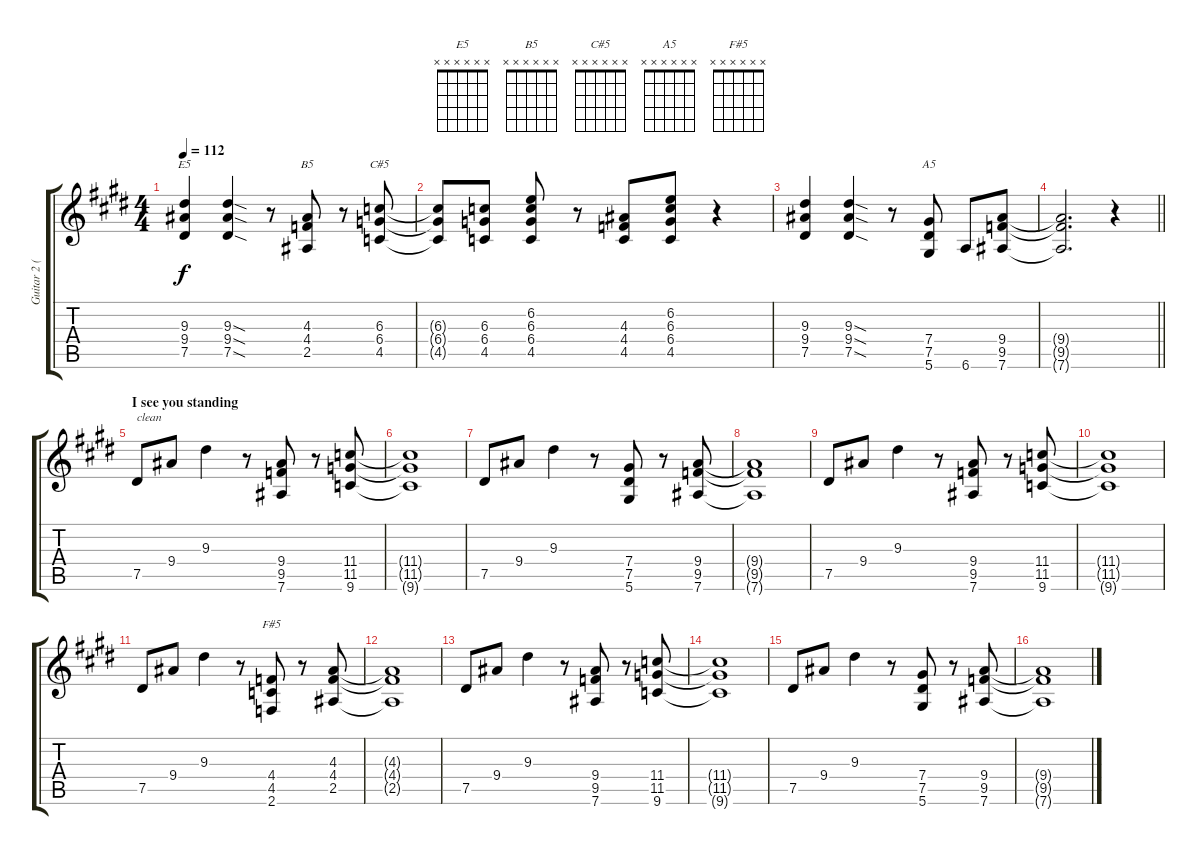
\track ("Guitar 2 (Izzy)" "Guitar 2 (") {instrument overdrivenguitar}
\staff {score tabs}
\tuning (Eb4 Bb3 Gb3 Db3 Ab2 Eb2) {hide}
\chord ("E5" x x x x x x)
\chord ("B5" x x x x x x)
\chord ("C#5" x x x x x x)
\chord ("A5" x x x x x x)
\chord ("F#5" x x x x x x)
\ts (4 4)
\tempo 112
\clef g2
\ks e
(9.3 9.4 7.5).4{ch "E5" dy f} (9.3{sod} 9.4{sod} 7.5{sod}).4 r.8 (4.3 4.4 2.5).8{ch "B5"} r.8 (6.3 6.4 4.5).8{ch "C#5"} |
(6.3{t} 6.4{t} 4.5{t}).8 (6.3 6.4 4.5).8 (6.2 6.3 6.4 4.5).8 r.8 (4.3 4.4 4.5).8 (6.2 6.3 6.4 4.5).8 r.4 |
(9.3 9.4 7.5).4 (9.3{sod} 9.4{sod} 7.5{sod}).4 r.8 (7.4 7.5 5.6).8{ch "A5"} 6.6.8 (9.4 9.5 7.6).8 |
\barLineRight lightlight
(9.4{t} 9.5{t} 7.6{t}).2{d} r.4 |
\section ("" "I see you standing")
7.5.8{txt "clean" instrument electricguitarjazz} 9.4.8 9.3.4 r.8 (9.4 9.5 7.6).8 r.8 (11.4 11.5 9.6).8 |
(11.4{t} 11.5{t} 9.6{t}).1 |
7.5.8 9.4.8 9.3.4 r.8 (7.4 7.5 5.6).8 r.8 (9.4 9.5 7.6).8 |
(9.4{t} 9.5{t} 7.6{t}).1 |
7.5.8 9.4.8 9.3.4 r.8 (9.4 9.5 7.6).8 r.8 (11.4 11.5 9.6).8 |
(11.4{t} 11.5{t} 9.6{t}).1 |
7.5.8 9.4.8 9.3.4 r.8 (4.4 4.5 2.6).8{ch "F#5"} r.8 (4.3 4.4 2.5).8 |
(4.3{t} 4.4{t} 2.5{t}).1 |
7.5.8 9.4.8 9.3.4 r.8 (9.4 9.5 7.6).8 r.8 (11.4 11.5 9.6).8 |
(11.4{t} 11.5{t} 9.6{t}).1 |
7.5.8 9.4.8 9.3.4 r.8 (7.4 7.5 5.6).8 r.8 (9.4 9.5 7.6).8 |
(9.4{t} 9.5{t} 7.6{t}).1
